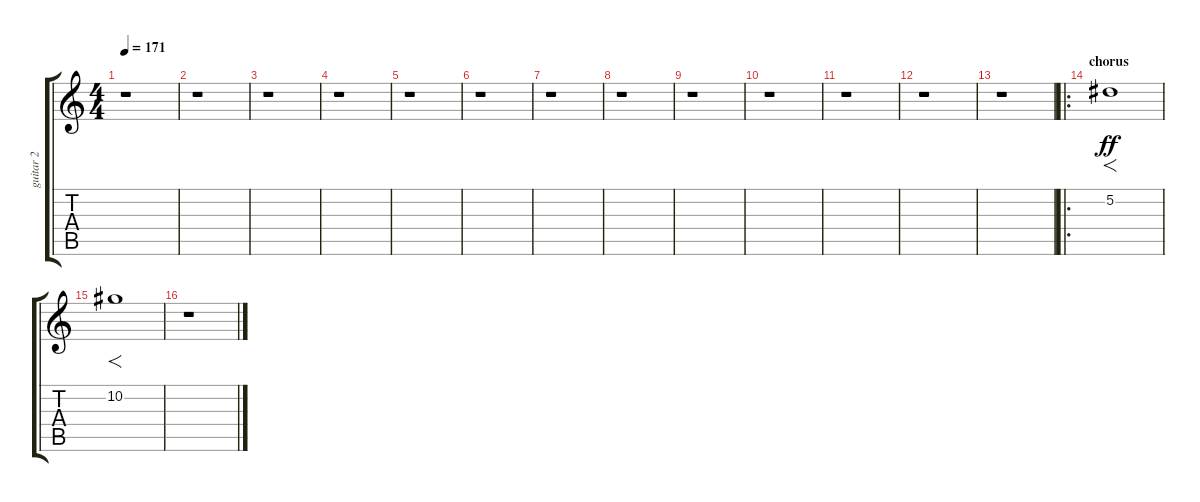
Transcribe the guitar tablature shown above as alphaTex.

\track ("guitar 2" "guitar 2") {instrument overdrivenguitar}
\staff {score tabs}
\tuning (Eb4 Bb3 Gb3 Db3 Ab2 Eb2) {hide}
\ts (4 4)
\tempo 171
\clef g2
\ks c
r.1{dy mf} |
r.1 |
r.1 |
r.1 |
r.1 |
r.1 |
r.1 |
r.1 |
r.1 |
r.1 |
r.1 |
r.1 |
r.1 |
\ro
\section ("" "chorus")
5.2.1{f dy ff} |
10.2.1{f} |
r.1
